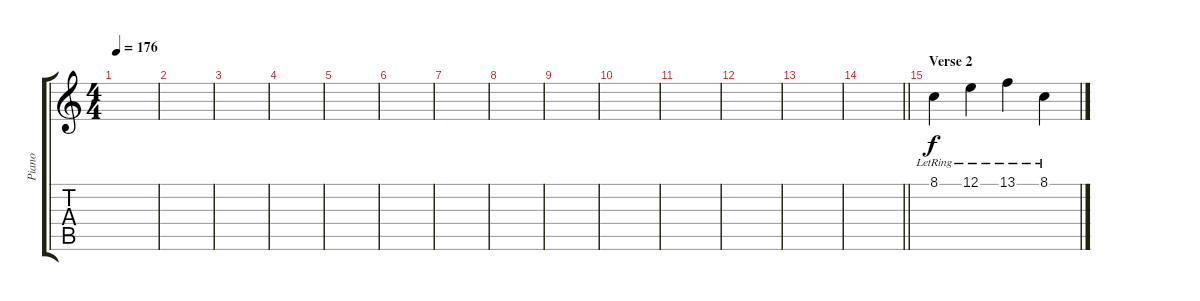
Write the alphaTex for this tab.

\track ("Piano" "Piano") {instrument brightacousticpiano}
\staff {score tabs}
\tuning (E4 B3 G3 D3 A2 E2) {hide}
\ts (4 4)
\tempo 176
\clef g2
\ks c
|
|
|
|
|
|
|
|
|
|
|
|
|
\barLineRight lightlight
|
\section ("" "Verse 2")
8.1{lr}.4 12.1{lr}.4 13.1{lr}.4 8.1{lr}.4
